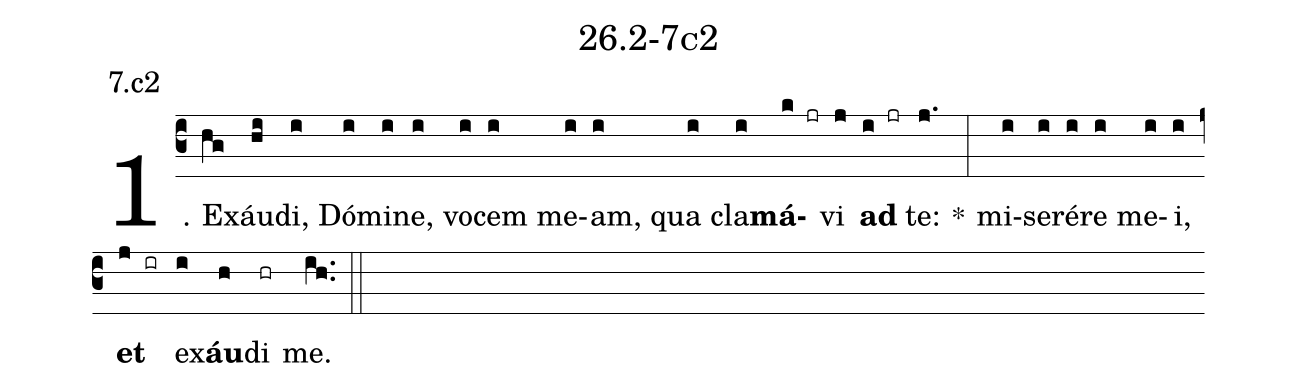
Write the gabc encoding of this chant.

name: 26.2-7c2;
annotation: 7.c2;
%%
(c3)1. Ex(hg)áu(hi)di,(i) Dó(i)mi(i)ne,(i) vo(i)cem(i) me(i)am,(i) qua(i) cla(i)<b>má</b>(k jr)vi(j) <b>ad</b>(i jr) te:(j.) *(:) mi(i)se(i)ré(i)re(i) me(i)i,(i) <b>et</b>(j ir) ex(i)<b>áu</b>(h)di(hr) me.(ih..) (::)


%E(i) u(i) o(j) u(i) a(h) e.(ih..) (::)
